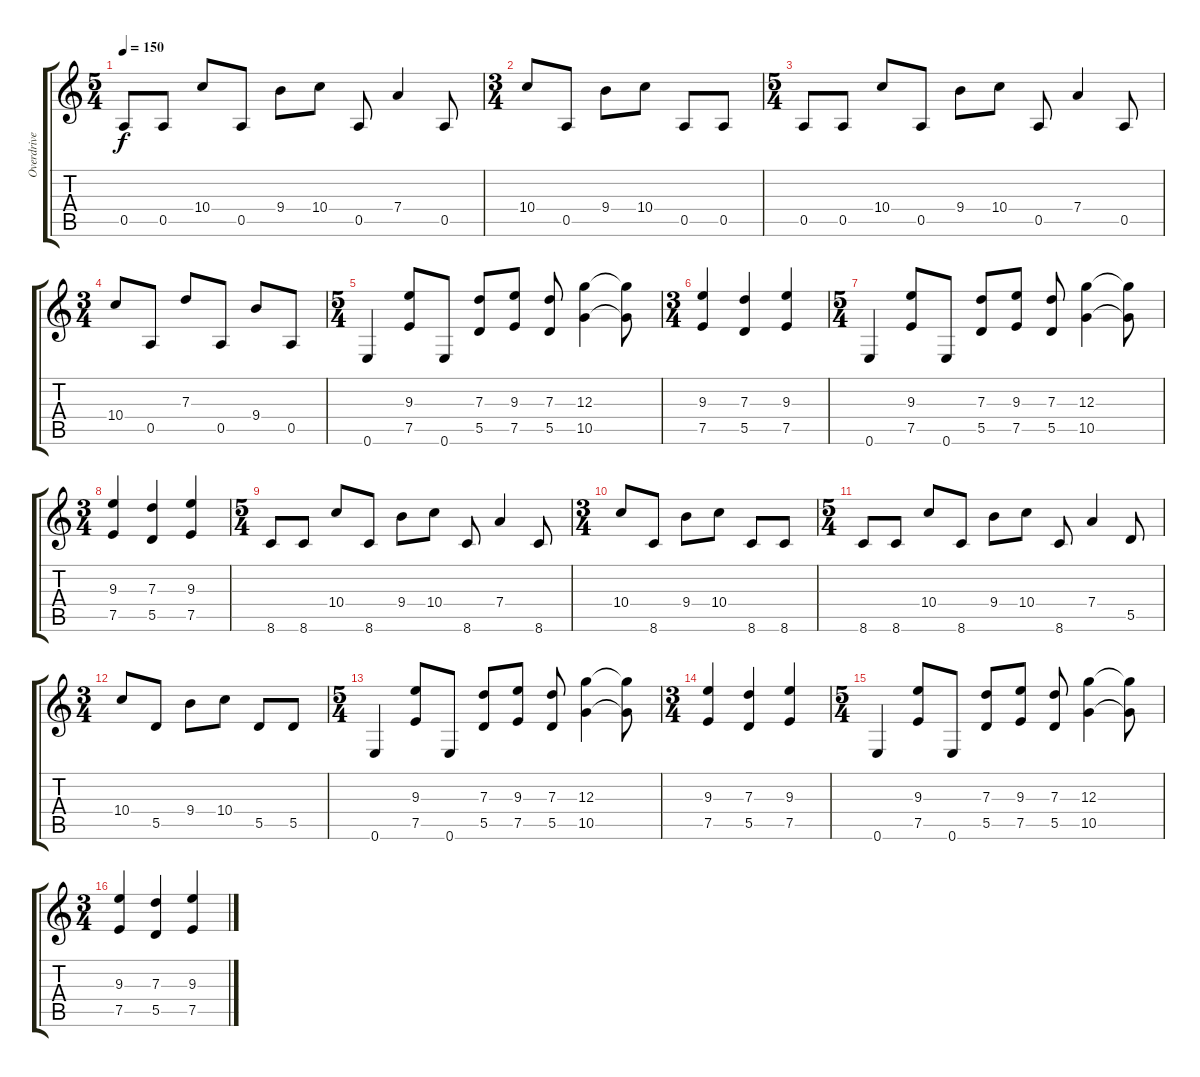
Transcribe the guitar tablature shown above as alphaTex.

\track ("Overdrive Guitar" "Overdrive ") {instrument overdrivenguitar}
\staff {score tabs}
\tuning (E4 B3 G3 D3 A2 E2) {hide}
\ts (5 4)
\tempo 150
\clef g2
\ks c
0.5.8{dy f} 0.5.8 10.4.8 0.5.8 9.4.8 10.4.8 0.5.8 7.4.4 0.5.8 |
\ts (3 4)
10.4.8 0.5.8 9.4.8 10.4.8 0.5.8 0.5.8 |
\ts (5 4)
0.5.8 0.5.8 10.4.8 0.5.8 9.4.8 10.4.8 0.5.8 7.4.4 0.5.8 |
\ts (3 4)
10.4.8 0.5.8 7.3.8 0.5.8 9.4.8 0.5.8 |
\ts (5 4)
0.6.4 (9.3 7.5).8 0.6.8 (7.3 5.5).8 (9.3 7.5).8 (7.3 5.5).8 (12.3 10.5).4 (12.3{t} 10.5{t}).8 |
\ts (3 4)
(9.3 7.5).4 (7.3 5.5).4 (9.3 7.5).4 |
\ts (5 4)
0.6.4 (9.3 7.5).8 0.6.8 (7.3 5.5).8 (9.3 7.5).8 (7.3 5.5).8 (12.3 10.5).4 (12.3{t} 10.5{t}).8 |
\ts (3 4)
(9.3 7.5).4 (7.3 5.5).4 (9.3 7.5).4 |
\ts (5 4)
8.6.8 8.6.8 10.4.8 8.6.8 9.4.8 10.4.8 8.6.8 7.4.4 8.6.8 |
\ts (3 4)
10.4.8 8.6.8 9.4.8 10.4.8 8.6.8 8.6.8 |
\ts (5 4)
8.6.8 8.6.8 10.4.8 8.6.8 9.4.8 10.4.8 8.6.8 7.4.4 5.5.8 |
\ts (3 4)
10.4.8 5.5.8 9.4.8 10.4.8 5.5.8 5.5.8 |
\ts (5 4)
0.6.4 (9.3 7.5).8 0.6.8 (7.3 5.5).8 (9.3 7.5).8 (7.3 5.5).8 (12.3 10.5).4 (12.3{t} 10.5{t}).8 |
\ts (3 4)
(9.3 7.5).4 (7.3 5.5).4 (9.3 7.5).4 |
\ts (5 4)
0.6.4 (9.3 7.5).8 0.6.8 (7.3 5.5).8 (9.3 7.5).8 (7.3 5.5).8 (12.3 10.5).4 (12.3{t} 10.5{t}).8 |
\ts (3 4)
(9.3 7.5).4 (7.3 5.5).4 (9.3 7.5).4
